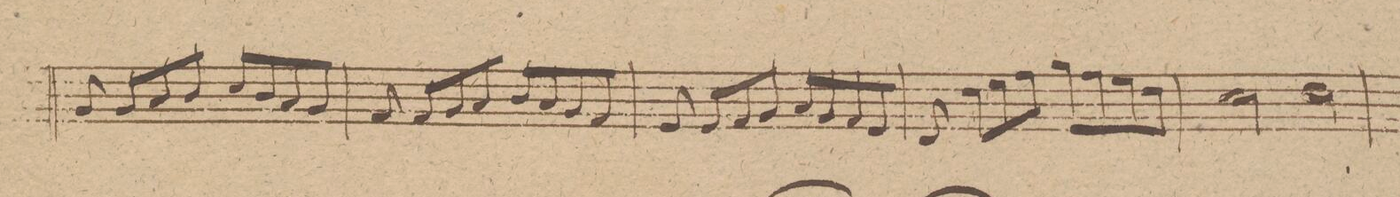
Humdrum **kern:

**kern	**dynam
*I"Fagotto 2do	*
*clefF4	*
*k[f#]	*
*met(c|)	*
*M2/2	*
8BB/	.
8BB/L	.
8C/	.
8D\J	.
8E\L	.
8D\	.
8C/	.
8BB/J	.
=306	=306
8AA/	.
8AA/L	.
8BB/	.
8C/J	.
8D\L	.
8C/	.
8BB/	.
8AA/J	.
=307	=307
8GG/	.
8GG/L	.
8AA/	.
8BB/J	.
8C/L	.
8BB/	.
8AA/	.
8GG/J	.
=308	=308
8FF#/	.
8F#\L	.
8G\	.
8A\J	.
8B\L	.
8A\	.
8G\	.
8F#\J	.
=309	=309
2E\	.
2F#\	.
=310	=310
*-	*-
